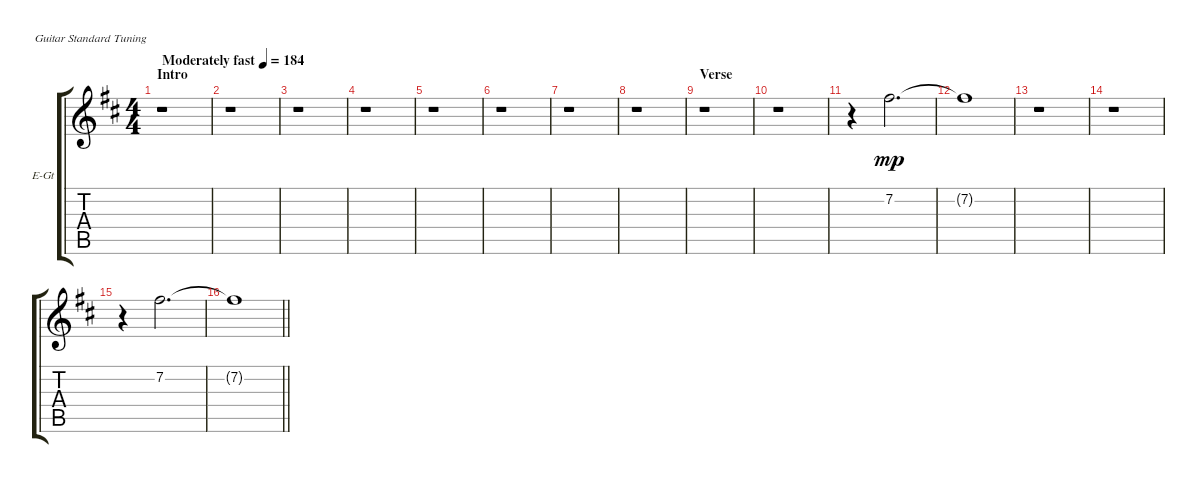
\defaultSystemsLayout 4
\bracketExtendMode groupsimilarinstruments
\firstSystemTrackNameOrientation horizontal
\otherSystemsTrackNameOrientation horizontal
\track ("Guitar 4" "E-Gt") {instrument overdrivenguitar}
\staff {score tabs}
\tuning (E4 B3 G3 D3 A2 E2)
\ts (4 4)
\section ("" "Intro")
\tempo (184 "Moderately fast")
\clef g2
\scale
0.523077
\ks d
r.1{dy mp instrument overdrivenguitar} |
\scale
0.238462 r.1 |
\scale
0.238462 r.1 |
\scale
0.333333 r.1 |
\scale
0.333333 r.1 |
\scale
0.333333 r.1 |
\scale
0.333333 r.1 |
\scale
0.333333 r.1 |
\section ("" "Verse")
\scale
0.333333 r.1 |
\scale
0.333333 r.1 |
\scale
0.333333 r.4 7.2.2{d} |
\scale
0.333333 7.2{t}.1 |
\scale
0.333333 r.1 |
\scale
0.333333 r.1 |
\scale
0.333333 r.4 7.2.2{d} |
\barLineRight lightlight
7.2{t}.1
